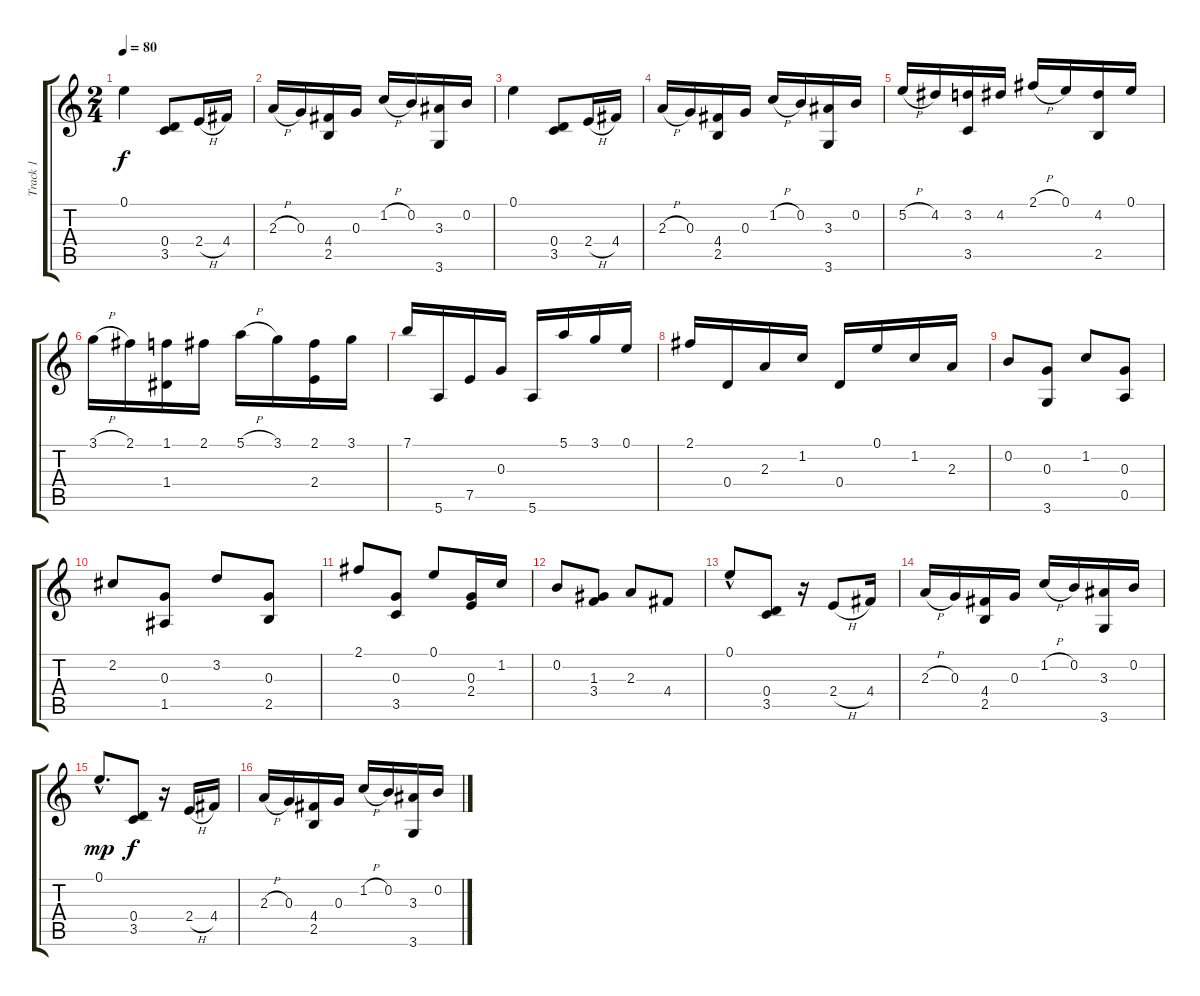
\track ("Track 1" "Track 1") {instrument acousticguitarnylon}
\staff {score tabs}
\tuning (E4 B3 G3 D3 A2 E2) {hide}
\ts (2 4)
\tempo 80
\clef g2
\ks c
0.1.4{dy f} (0.4 3.5).8 2.4{h}.16 4.4.16 |
2.3{h}.16 0.3.16 (4.4 2.5).16 0.3.16 1.2{h}.16 0.2.16 (3.3 3.6).16 0.2.16 |
0.1.4 (0.4 3.5).8 2.4{h}.16 4.4.16 |
2.3{h}.16 0.3.16 (4.4 2.5).16 0.3.16 1.2{h}.16 0.2.16 (3.3 3.6).16 0.2.16 |
5.2{h}.16 4.2.16 (3.2 3.5).16 4.2.16 2.1{h}.16 0.1.16 (4.2 2.5).16 0.1.16 |
3.1{h}.16 2.1.16 (1.1 1.4).16 2.1.16 5.1{h}.16 3.1.16 (2.1 2.4).16 3.1.16 |
7.1.16 5.6.16 7.5.16 0.3.16 5.6.16 5.1.16 3.1.16 0.1.16 |
2.1.16 0.4.16 2.3.16 1.2.16 0.4.16 0.1.16 1.2.16 2.3.16 |
0.2.8 (0.3 3.6).8 1.2.8 (0.3 0.5).8 |
2.2.8 (0.3 1.5).8 3.2.8 (0.3 2.5).8 |
2.1.8 (0.3 3.5).8 0.1.8 (0.3 2.4).16 1.2.16 |
0.2.8 (1.3 3.4).8 2.3.8 4.4.8 |
0.1{hac}.8 (0.4 3.5).8 r.16 2.4{h}.8 4.4.16 |
2.3{h}.16 0.3.16 (4.4 2.5).16 0.3.16 1.2{h}.16 0.2.16 (3.3 3.6).16 0.2.16 |
0.1{hac}.8{d dy mp} (0.4 3.5).8{dy f} r.16 2.4{h}.16 4.4.16 |
2.3{h}.16 0.3.16 (4.4 2.5).16 0.3.16 1.2{h}.16 0.2.16 (3.3 3.6).16 0.2.16
